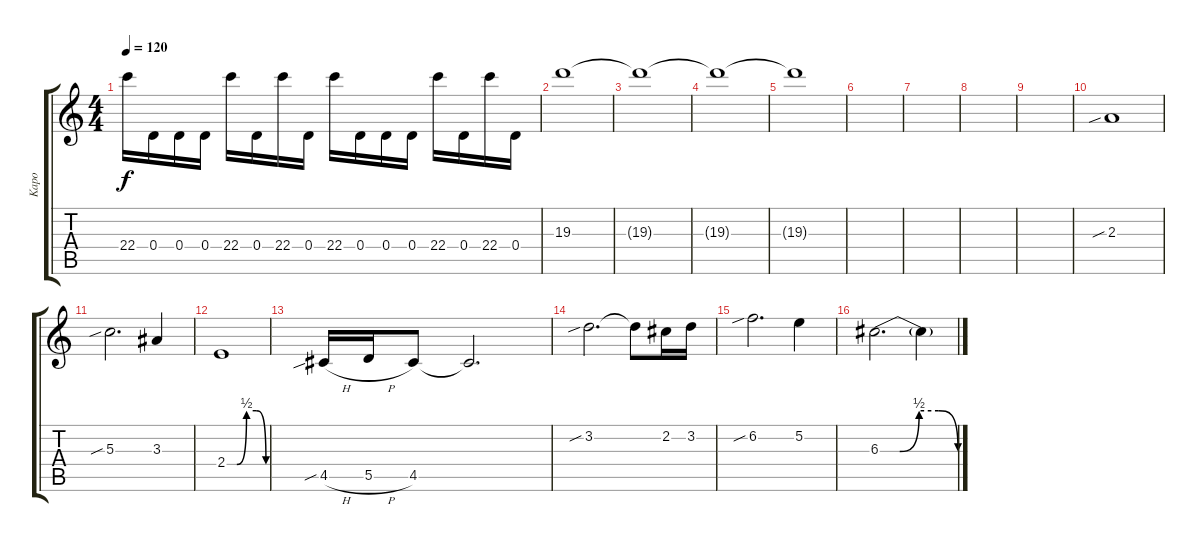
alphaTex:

\track ("Kapo" "Kapo") {instrument distortionguitar}
\staff {score tabs}
\tuning (E4 B3 G3 D3 A2 D2) {hide}
\ts (4 4)
\tempo 120
\clef g2
\ks c
22.4.16{dy f} 0.4.16 0.4.16 0.4.16 22.4.16 0.4.16 22.4.16 0.4.16 22.4.16 0.4.16 0.4.16 0.4.16 22.4.16 0.4.16 22.4.16 0.4.16 |
19.3.1{volume 0} |
19.3{t}.1 |
19.3{t}.1 |
19.3{t}.1 |
|
|
|
|
2.3{sib}.1{volume 12} |
5.3{sib}.2{d} 3.3.4 |
2.4{be (custom 0 0 15 0 30 2 45 2 60 0)}.1 |
4.5{sib h}.16 5.5{h}.16 4.5.8 4.5{t}.2{d} |
3.2{sib}.2{d} 3.2{t}.8 2.2.16 3.2.16 |
6.2{sib}.2{d} 5.2.4 |
6.3{be (custom 0 0 15 0 30 2 45 2 60 0)}.2{d} 6.3{t}.4
